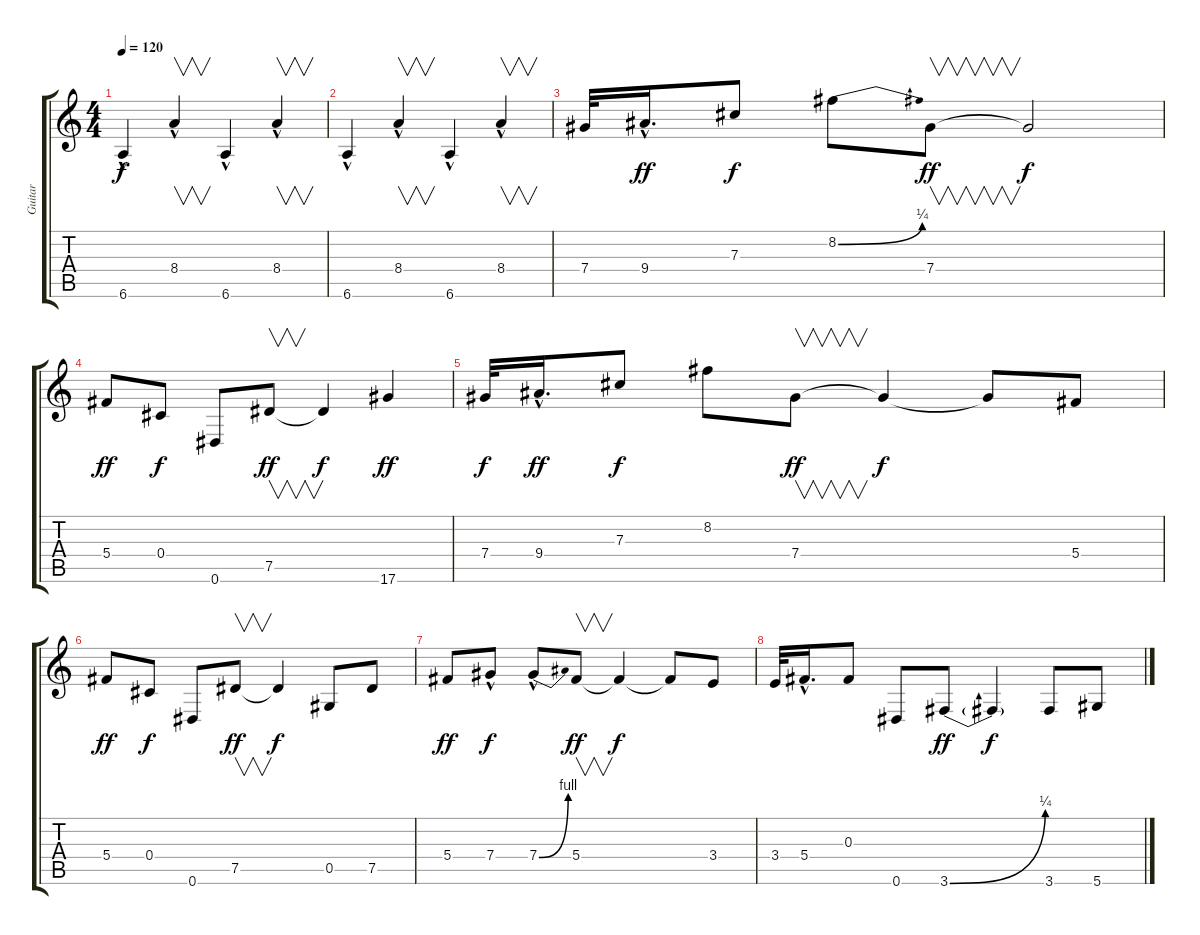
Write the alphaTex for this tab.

\track ("Guitar" "Guitar") {instrument overdrivenguitar}
\staff {score tabs}
\tuning (Eb4 Bb3 Gb3 Db3 Ab2 Eb2) {hide}
\ts (4 4)
\tempo 120
\clef g2
\ks c
6.6{hac}.4{dy f instrument overdrivenguitar} 8.4{hac}.4{v} 6.6{hac}.4 8.4{hac}.4{v} |
6.6{hac}.4 8.4{hac}.4{v} 6.6{hac}.4 8.4{hac}.4{v} |
7.4.32 9.4{hac}.16{d dy ff} 7.3.8{dy f} 8.2{be (bend 0 0 60 1)}.8 7.4.8{v dy ff} 7.4{t}.2{dy f} |
5.4.8{dy ff} 0.4.8{dy f} 0.6.8 7.5.8{v dy ff} 7.5{t}.4{dy f} 17.6.4{dy ff} |
7.4.32{dy f} 9.4{hac}.16{d dy ff} 7.3.8{dy f} 8.2.8 7.4.8{v dy ff} 7.4{t}.4{dy f} 7.4{t}.8 5.4.8 |
5.4.8{dy ff} 0.4.8{dy f} 0.6.8 7.5.8{v dy ff} 7.5{t}.4{dy f} 0.5.8 7.5.8 |
5.4.8{dy ff} 7.4{hac}.8{dy f} 7.4{be (bend 0 0 60 4) hac}.8 5.4.8{v dy ff} 5.4{t}.4{dy f} 5.4{t}.8 3.4.8 |
3.4.32 5.4{hac}.16{d} 0.3.8 0.6.8 3.6{be (bend 0 0 60 1)}.8{dy ff} 3.6{t}.4{dy f} 3.6.8 5.6.8
